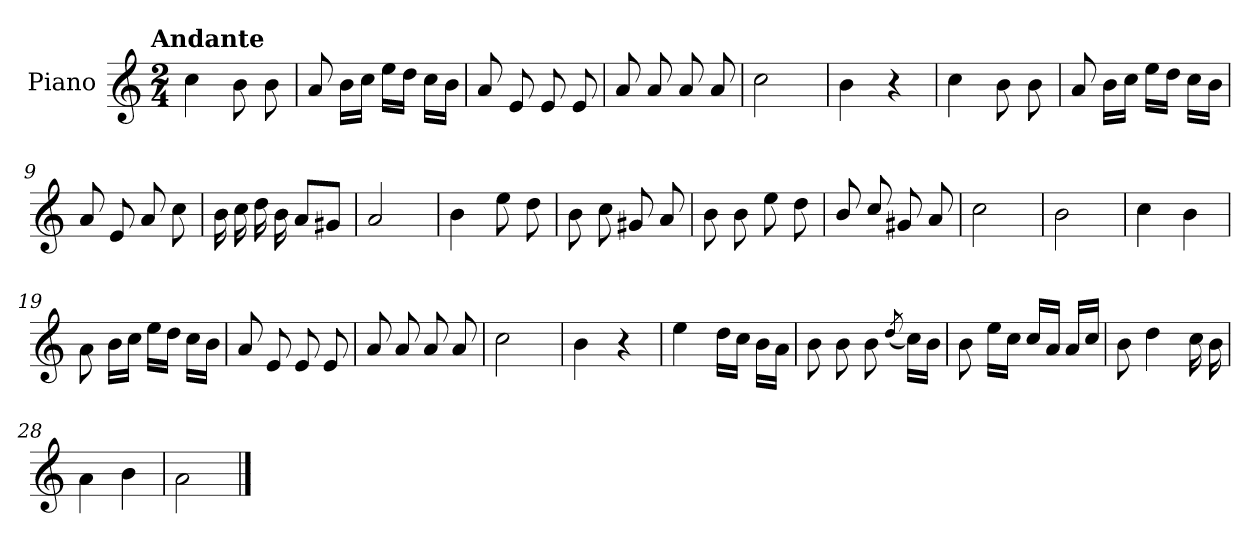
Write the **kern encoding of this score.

**kern
*part1
*staff1
*I"Piano
*I'Pno.
*clefG2
*k[]
!!LO:TX:omd:t=Andante
*M2/4
*MM92
=1
4cc\
8b\
8b\
=2
8a/
16b\LL
16cc\JJ
16ee\LL
16dd\JJ
16cc\LL
16b\JJ
=3
8a/
8e/
8e/
8e/
!!LO:LB:g=z
=4
8a/
8a/
8a/
8a/
=5
2cc\
=6
4b\
4r
=7
4cc\
8b\
8b\
=8
8a/
16b\LL
16cc\JJ
16ee\LL
16dd\JJ
16cc\LL
16b\JJ
=9
8a/
8e/
8a/
8cc\
!!LO:LB:g=z
=10
16b\
16cc\
16dd\
16b\
8a/L
8g#X/J
=11
2a/
=12
4b\
8ee\
8dd\
=13
8b\
8cc\
8g#X/
8a/
=14
8b\
8b\
8ee\
8dd\
!!LO:LB:g=z
=15
8b/
8cc/
8g#X/
8a/
=16
2cc\
=17
2b\
=18
4cc\
4b\
=19
8a\
16b\LL
16cc\JJ
16ee\LL
16dd\JJ
16cc\LL
16b\JJ
=20
8a/
8e/
8e/
8e/
!!LO:LB:g=z
=21
8a/
8a/
8a/
8a/
=22
2cc\
=23
4b\
4r
=24
4ee\
16dd\LL
16cc\JJ
16b\LL
16a\JJ
=25
8b\
8b\
8b\
(<8qdd/
16cc\LL)
16b\JJ
!!LO:LB:g=z
=26
8b\
16ee\LL
16cc\JJ
16cc/LL
16a/JJ
16a/LL
16cc/JJ
=27
8b\
4dd\
16cc\
16b\
=28
4a\
4b\
=29
2a\
==
*-
